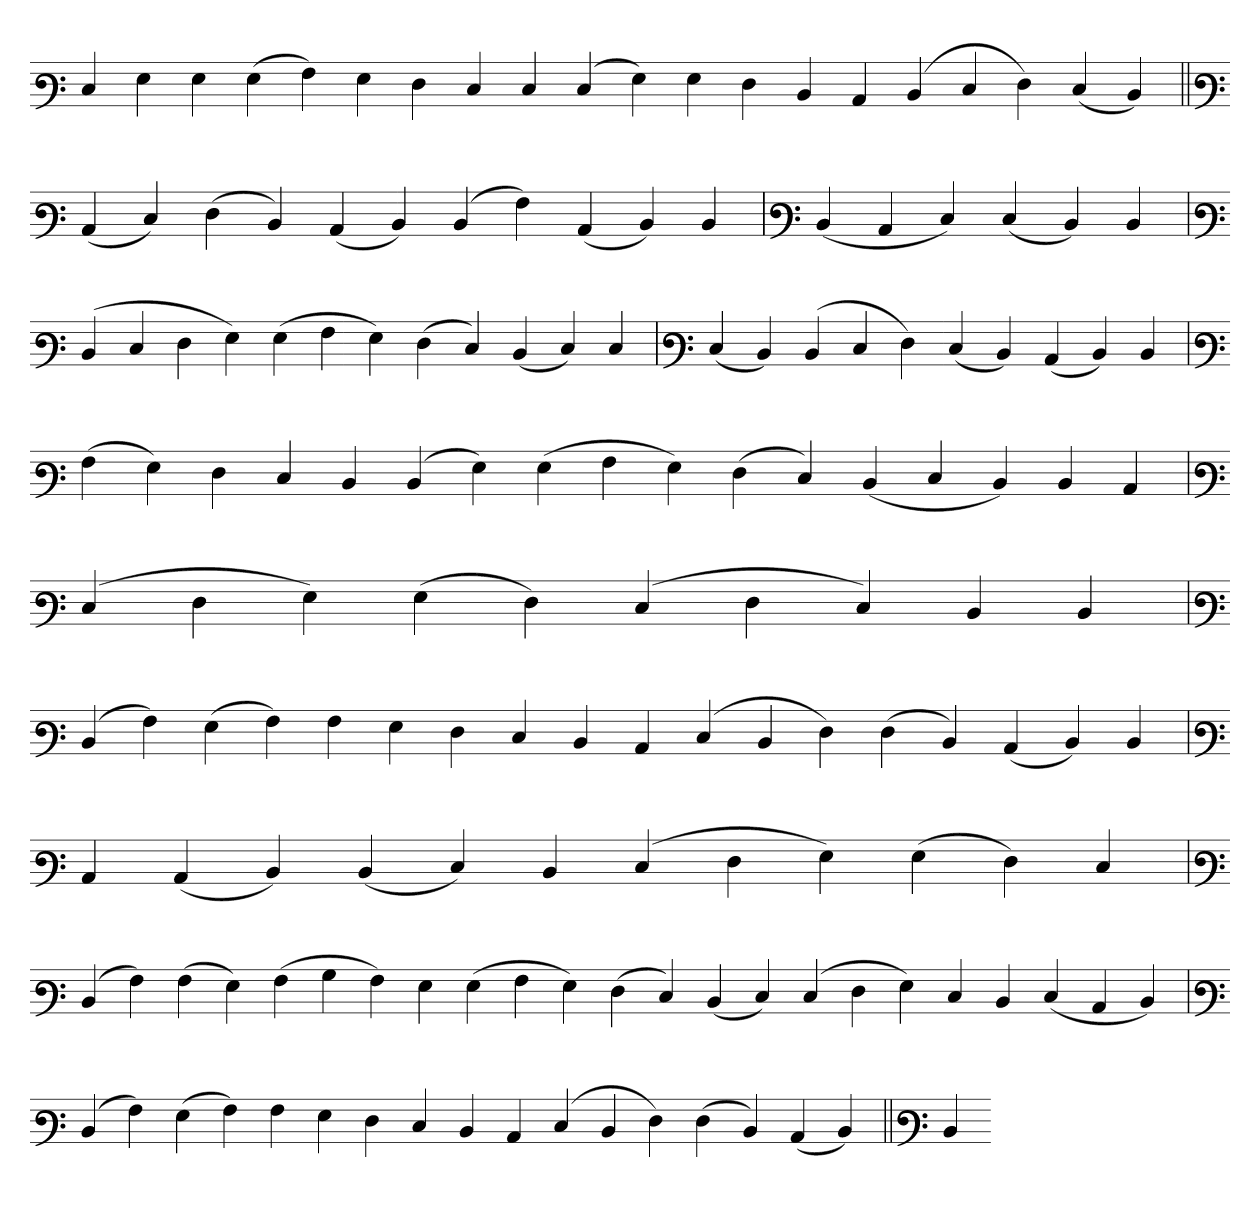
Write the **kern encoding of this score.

**kern
*part1
*staff1
*clefF3
=
4E
4G
4G
(4G
4A)
4G
4F
4E
4E
(4E
4G)
4G
4F
4D
4C
(4D
4E
4F)
(4E
4D)
=||
*clefF3
(4C
4E)
(4F
4D)
(4C
4D)
(4D
4A)
(4C
4D)
4D
=`
*clefF3
(4D
4C
4E)
(4E
4D)
4D
=`
*clefF3
(4D
4E
4F
4G)
(4G
4A
4G)
(4F
4E)
(4D
4E)
4E
=`
*clefF3
(4E
4D)
(4D
4E
4F)
(4E
4D)
(4C
4D)
4D
=
*clefF3
(4A
4G)
4F
4E
4D
(4D
4G)
(4G
4A
4G)
(4F
4E)
(4D
4E
4D)
4D
4C
=`
*clefF3
(4E
4F
4G)
(4G
4F)
(4E
4F
4E)
4D
4D
=
*clefF3
(4D
4A)
(4G
4A)
4A
4G
4F
4E
4D
4C
(4E
4D
4F)
(4F
4D)
(4C
4D)
4D
=
*clefF3
4C
(4C
4D)
(4D
4E)
4D
(4E
4F
4G)
(4G
4F)
4E
=`
*clefF3
(4D
4A)
(4A
4G)
(4A
4B
4A)
4G
(4G
4A
4G)
(4F
4E)
(4D
4E)
(4E
4F
4G)
4E
4D
(4E
4C
4D)
=
*clefF3
(4D
4A)
(4G
4A)
4A
4G
4F
4E
4D
4C
(4E
4D
4F)
(4F
4D)
(4C
4D)
=||
*clefF3
4D
=-
*-
